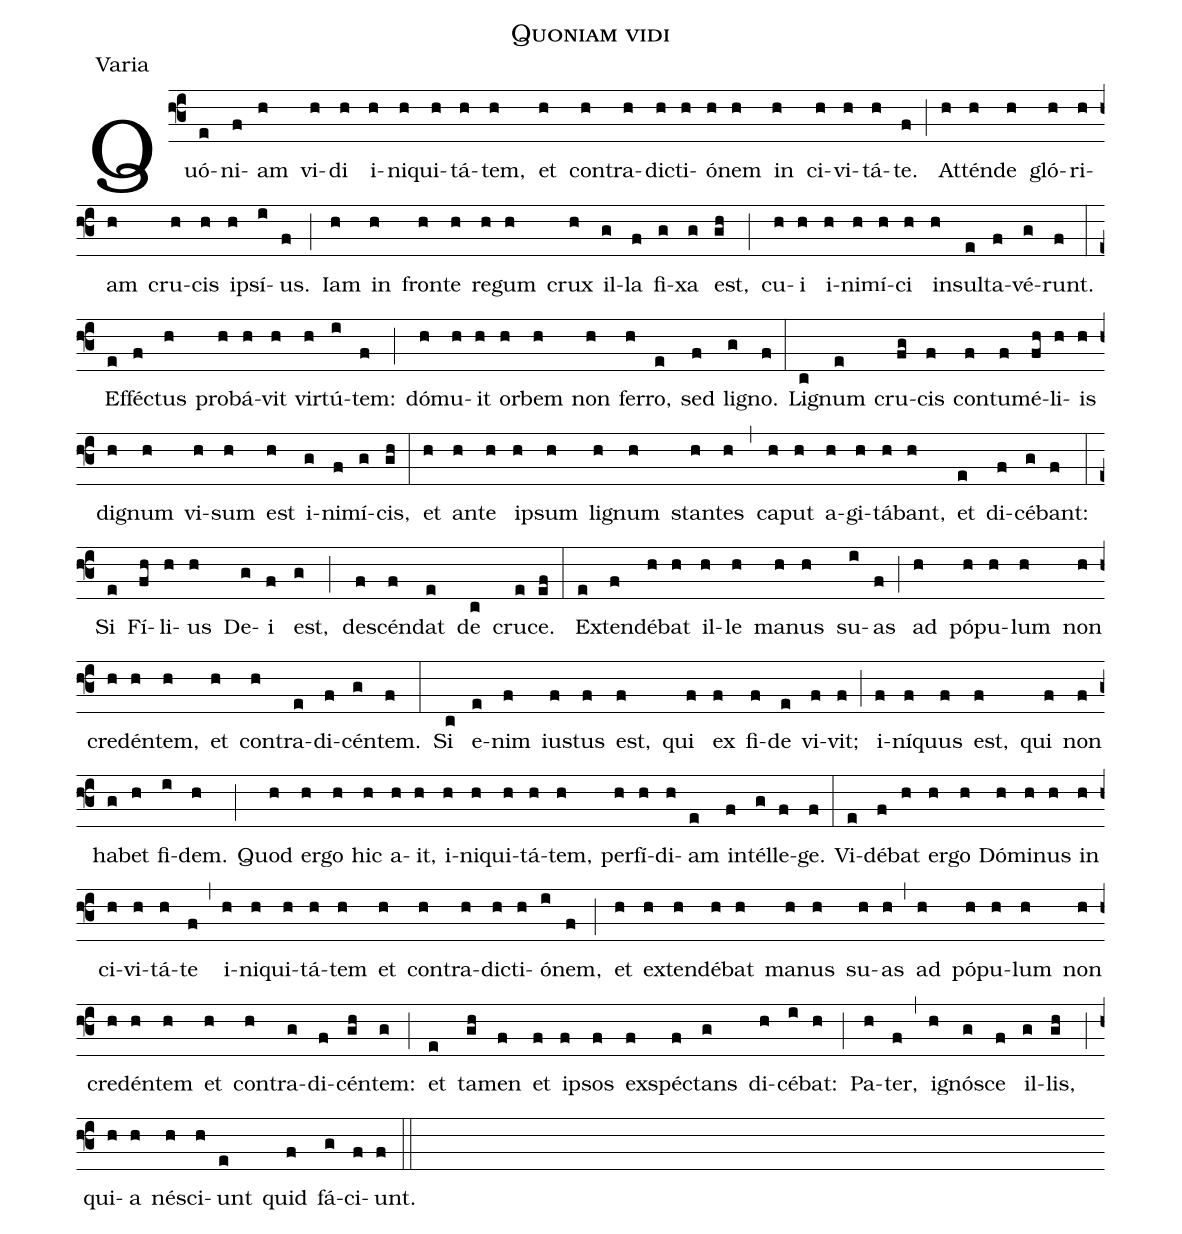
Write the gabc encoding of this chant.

name:Quoniam vidi;
office-part:Varia;
%%
(f3)Quó(e)ni(f)am(h) vi(h)di(h) i(h)ni(h)qui(h)tá(h)tem,(h) et(h) con(h)tra(h)di(h)cti(h)ó(h)nem(h) in(h) ci(h)vi(h)tá(h)te.(f) (;) At(h)tén(h)de(h) gló(h)ri(h)am(h) cru(h)cis(h) i(h)psí(i)us.(f) (;) Iam(h) in(h) fron(h)te(h) re(h)gum(h) crux(h) il(g)la(f) fi(g)xa(g) est,(gh) (;) cu(h)i(h) i(h)ni(h)mí(h)ci(h) in(h)sul(e)ta(f)vé(g)runt.(f) (:) Ef(e)fé(f)ctus(h) pro(h)bá(h)vit(h) vir(h)tú(i)tem:(f) (;) dó(h)mu(h)it(h) or(h)bem(h) non(h) fer(h)ro,(e) sed(f) li(g)gno.(f) (:) Li(c)gnum(e) cru(fg)cis(f) con(f)tu(f)mé(fh)li(h)is(h) di(h)gnum(h) vi(h)sum(h) est(h) i(g)ni(f)mí(g)cis,(gh) (:) et(h) an(h)te(h) i(h)psum(h) li(h)gnum(h) stan(h)tes(h) (,) ca(h)put(h) a(h)gi(h)tá(h)bant,(h) et(e) di(f)cé(g)bant:(f) (:) Si(e) Fí(fh)li(h)us(h) De(g)i(f) est,(g) (;) de(f)scén(f)dat(e) de(c) cru(e)ce.(ef) (:) Ex(e)ten(f)dé(h)bat(h) il(h)le(h) ma(h)nus(h) su(i)as(f) (;) ad(h) pó(h)pu(h)lum(h) non(h) cre(h)dén(h)tem,(h) et(h) con(h)tra(e)di(f)cén(g)tem.(f) (:) Si(c) e(e)nim(f) iu(f)stus(f) est,(f) qui(f) ex(f) fi(f)de(e) vi(f)vit;(f) (;) i(f)ní(f)quus(f) est,(f) qui(f) non(f) ha(g)bet(h) fi(i)dem.(h) (;) Quod(h) er(h)go(h) hic(h) a(h)it,(h) i(h)ni(h)qui(h)tá(h)tem,(h) per(h)fí(h)di(h)am(e) in(f)tél(g)le(f)ge.(f) (:) Vi(e)dé(f)bat(h) er(h)go(h) Dó(h)mi(h)nus(h) in(h) ci(h)vi(h)tá(h)te(f) (,) i(h)ni(h)qui(h)tá(h)tem(h) et(h) con(h)tra(h)di(h)cti(h)ó(i)nem,(f) (;) et(h) ex(h)ten(h)dé(h)bat(h) ma(h)nus(h) su(h)as(h) (,) ad(h) pó(h)pu(h)lum(h) non(h) cre(h)dén(h)tem(h) et(h) con(h)tra(g)di(f)cén(gh)tem:(g) (;) et(e) ta(gh)men(f) et(f) i(f)psos(f) ex(f)spé(f)ctans(g) di(h)cé(i)bat:(h) (;) Pa(h)ter,(f) (,) i(h)gnó(g)sce(f) il(g)lis,(gh) (;) qui(h)a(h) né(h)sci(h)unt(e) quid(f) fá(g)ci(f)unt.(f) (::)
